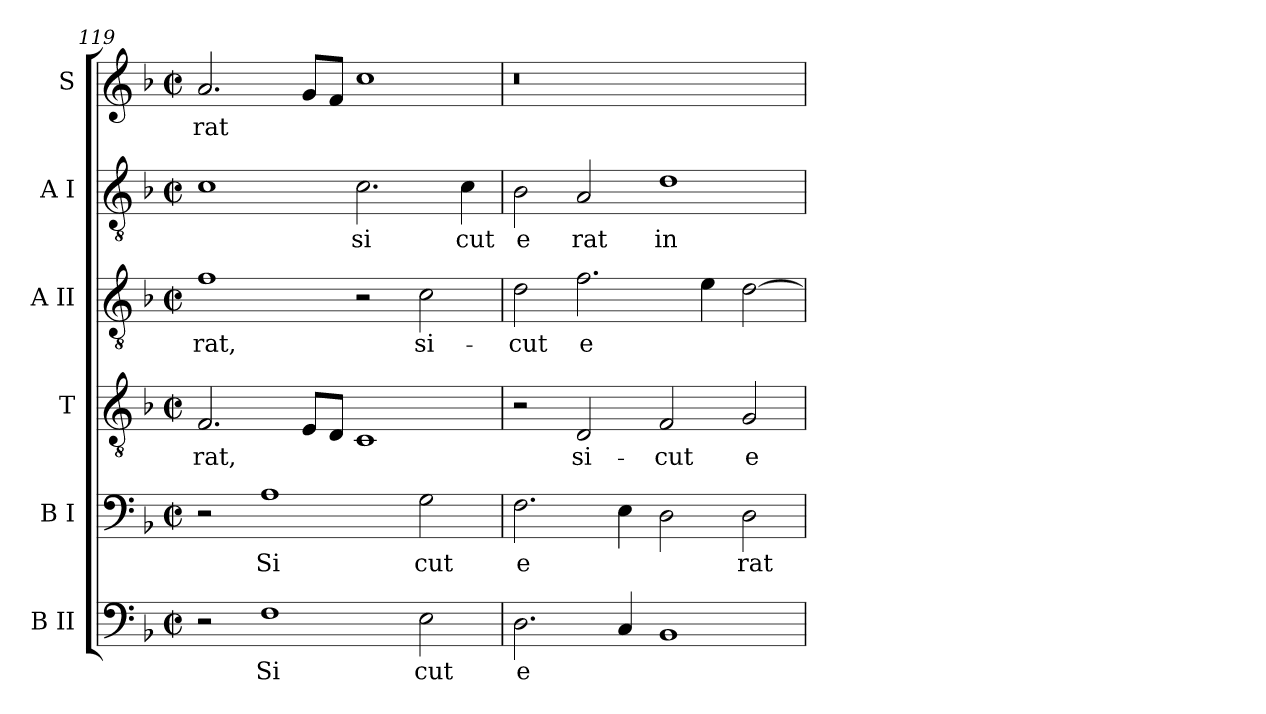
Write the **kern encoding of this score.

**kern	**text	**kern	**text	**kern	**text	**kern	**text	**kern	**text	**kern	**text
*part6	*part6	*part5	*part5	*part4	*part4	*part3	*part3	*part2	*part2	*part1	*part1
*staff6	*staff6	*staff5	*staff5	*staff4	*staff4	*staff3	*staff3	*staff2	*staff2	*staff1	*staff1
*I"B II	*	*I"B I	*	*I"T	*	*I"A II	*	*I"A I	*	*I"S	*
*I'B II	*	*I'B I	*	*I'T	*	*I'A II	*	*I'A I	*	*I'S	*
*clefF4	*	*clefF4	*	*clefGv2	*	*clefGv2	*	*clefGv2	*	*clefG2	*
*k[b-]	*	*k[b-]	*	*k[b-]	*	*k[b-]	*	*k[b-]	*	*k[b-]	*
*F:	*	*F:	*	*F:	*	*F:	*	*F:	*	*F:	*
*M2/2	*	*M2/2	*	*M2/2	*	*M2/2	*	*M2/2	*	*M2/2	*
*met(c|)	*	*met(c|)	*	*met(c|)	*	*met(c|)	*	*met(c|)	*	*met(c|)	*
=119	=119	=119	=119	=119	=119	=119	=119	=119	=119	=119	=119
!	!	!	!	!	!LO:LY:b:cj	!	!LO:LY:b:cj	!	!LO:LY:b:cj	!	!LO:LY:b:cj
2r	.	2r	.	2.F/	-rat,	1f	-rat,	1c	.	2.a/	rat
!	!LO:LY:b:cj	!	!LO:LY:b:cj	!	!	!	!	!	!	!	!
1F	Si	1A	Si	.	.	.	.	.	.	.	.
!	!	!	!	!	!LO:LY:b:cj	!	!	!	!	!	!LO:LY:b:cj
.	.	.	.	8E/L	.	.	.	.	.	8g/L	.
!	!	!	!	!	!LO:LY:b:cj	!	!	!	!	!	!LO:LY:b:cj
.	.	.	.	8D/J	.	.	.	.	.	8f/J	.
!	!	!	!	!	!LO:LY:b:cj	!	!	!	!LO:LY:b:cj	!	!LO:LY:b:cj
.	.	.	.	1C	.	2r	.	2.c\	si	1cc	.
!	!LO:LY:b:cj	!	!LO:LY:b:cj	!	!	!	!LO:LY:b:cj	!	!	!	!
2E\	cut	2G\	cut	.	.	2c\	si-	.	.	.	.
!	!	!	!	!	!	!	!	!	!LO:LY:b:cj	!	!
.	.	.	.	.	.	.	.	4c\	cut	.	.
=120	=120	=120	=120	=120	=120	=120	=120	=120	=120	=120	=120
!	!LO:LY:b:cj	!	!LO:LY:b:cj	!	!	!	!LO:LY:b:cj	!	!LO:LY:b:cj	!	!
2.D\	e	2.F\	e	2r	.	2d\	-cut	2B-\	e	0r	.
!	!	!	!	!	!LO:LY:b:cj	!	!LO:LY:b:cj	!	!LO:LY:b:cj	!	!
.	.	.	.	2D/	si-	2.f\	e-	2A/	rat	.	.
!	!LO:LY:b:cj	!	!LO:LY:b:cj	!	!	!	!	!	!	!	!
4C/	.	4E\	.	.	.	.	.	.	.	.	.
!	!LO:LY:b:cj	!	!LO:LY:b:cj	!	!LO:LY:b:cj	!	!	!	!LO:LY:b:cj	!	!
1BB-	.	2D\	.	2F/	-cut	.	.	1d	in	.	.
!	!	!	!	!	!	!	!LO:LY:b:cj	!	!	!	!
.	.	.	.	.	.	4e\	--	.	.	.	.
!	!	!	!LO:LY:b:cj	!	!LO:LY:b:cj	!	!LO:LY:b:cj	!	!	!	!
.	.	2D\	rat	2G/	e-	[>2d\	--	.	.	.	.
=	=	=	=	=	=	=	=	=	=	=	=
*-	*-	*-	*-	*-	*-	*-	*-	*-	*-	*-	*-
